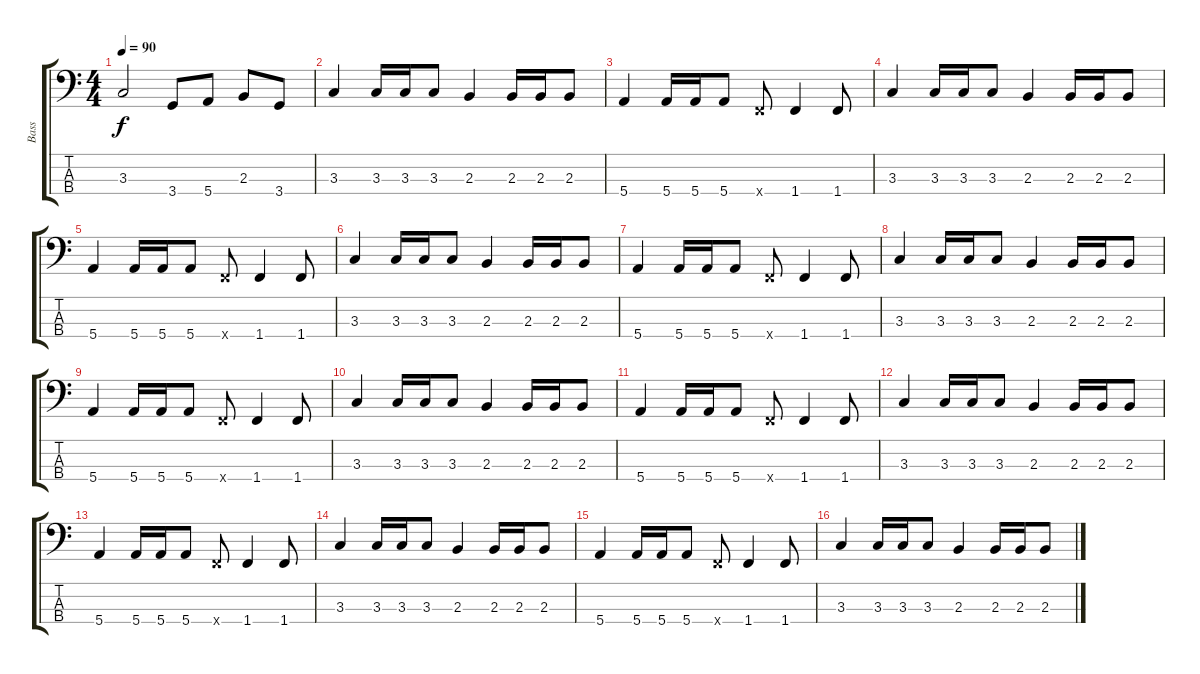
\track ("Bass" "Bass") {instrument electricbassfinger}
\staff {score tabs}
\tuning (G2 D2 A1 E1) {hide}
\ts (4 4)
\tempo 90
\clef f4
\ks c
3.3{t}.2{dy f} 3.4.8 5.4.8 2.3.8 3.4.8 |
3.3.4 3.3.16 3.3.16 3.3.8 2.3.4 2.3.16 2.3.16 2.3.8 |
5.4.4 5.4.16 5.4.16 5.4.8 1.4{x}.8 1.4.4 1.4.8 |
3.3.4 3.3.16 3.3.16 3.3.8 2.3.4 2.3.16 2.3.16 2.3.8 |
5.4.4 5.4.16 5.4.16 5.4.8 1.4{x}.8 1.4.4 1.4.8 |
3.3.4 3.3.16 3.3.16 3.3.8 2.3.4 2.3.16 2.3.16 2.3.8 |
5.4.4 5.4.16 5.4.16 5.4.8 1.4{x}.8 1.4.4 1.4.8 |
3.3.4 3.3.16 3.3.16 3.3.8 2.3.4 2.3.16 2.3.16 2.3.8 |
5.4.4 5.4.16 5.4.16 5.4.8 1.4{x}.8 1.4.4 1.4.8 |
3.3.4 3.3.16 3.3.16 3.3.8 2.3.4 2.3.16 2.3.16 2.3.8 |
5.4.4 5.4.16 5.4.16 5.4.8 1.4{x}.8 1.4.4 1.4.8 |
3.3.4 3.3.16 3.3.16 3.3.8 2.3.4 2.3.16 2.3.16 2.3.8 |
5.4.4 5.4.16 5.4.16 5.4.8 1.4{x}.8 1.4.4 1.4.8 |
3.3.4 3.3.16 3.3.16 3.3.8 2.3.4 2.3.16 2.3.16 2.3.8 |
5.4.4 5.4.16 5.4.16 5.4.8 1.4{x}.8 1.4.4 1.4.8 |
3.3.4 3.3.16 3.3.16 3.3.8 2.3.4 2.3.16 2.3.16 2.3.8
